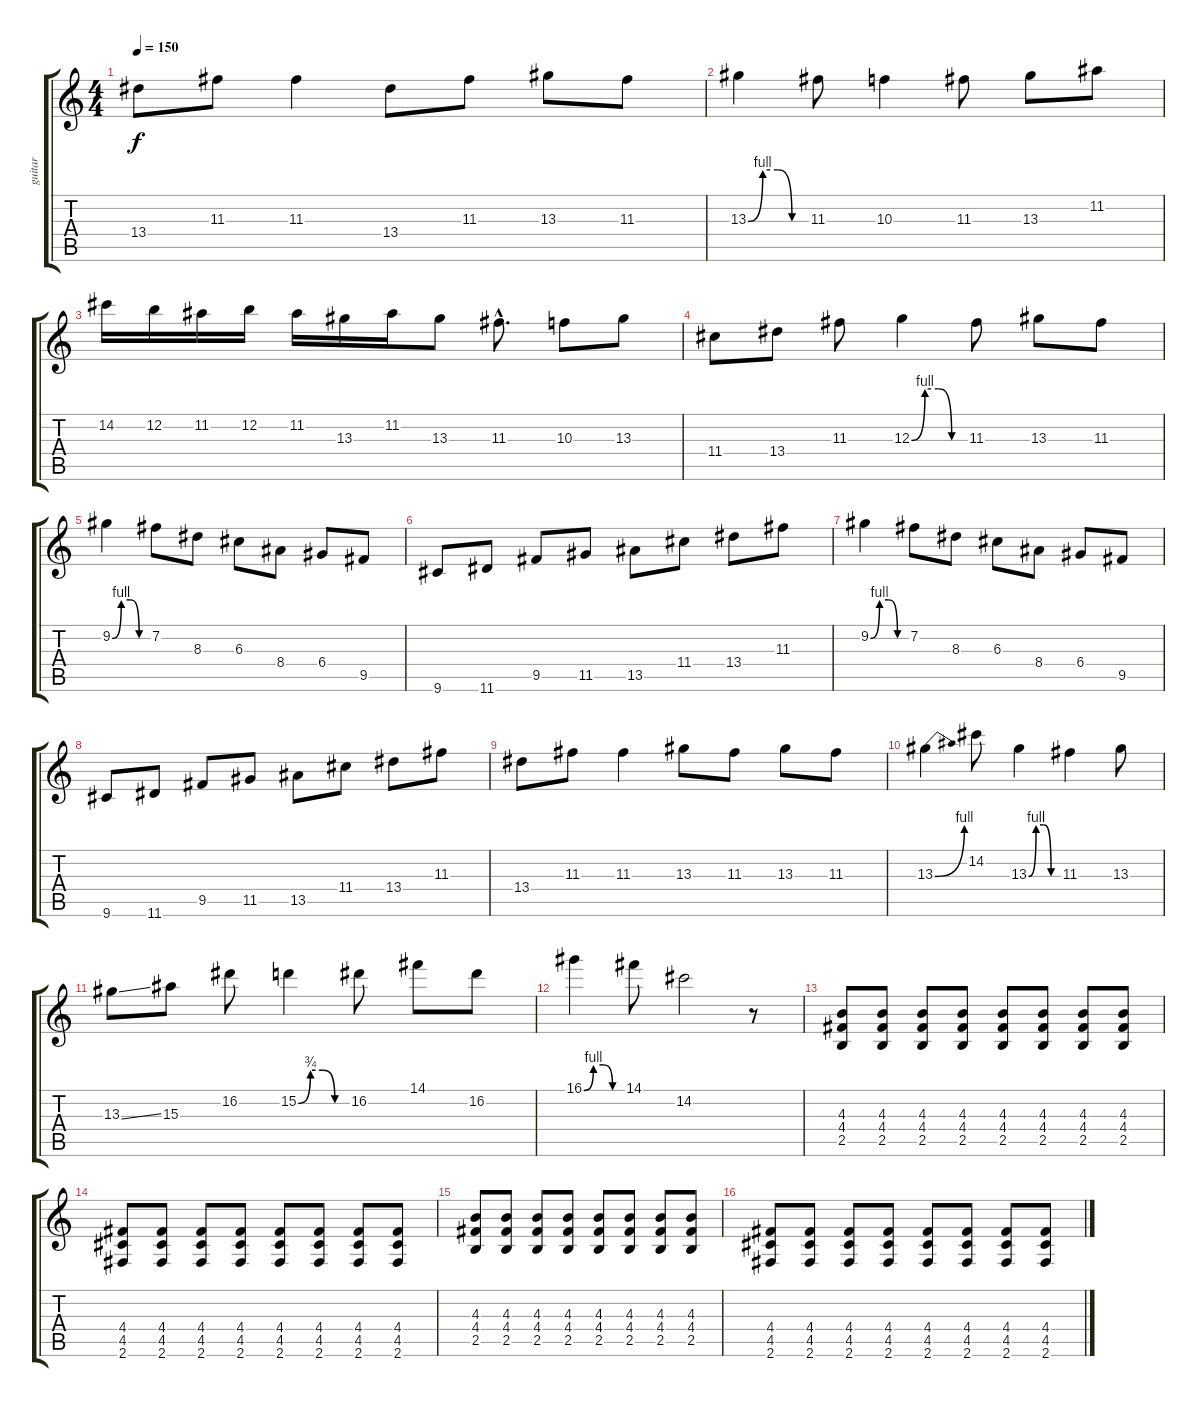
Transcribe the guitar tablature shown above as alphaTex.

\track ("guitar" "guitar") {instrument distortionguitar}
\staff {score tabs}
\tuning (E4 B3 G3 D3 A2 E2) {hide}
\ts (4 4)
\tempo 150
\clef g2
\ks c
13.4.8{dy f} 11.3.8 11.3.4 13.4.8 11.3.8 13.3.8 11.3.8 |
13.3{be (custom 0 0 15 4 30 4 45 0 60 0)}.4 11.3.8 10.3.4 11.3.8 13.3.8 11.2.8 |
14.2.16 12.2.16 11.2.16 12.2.16 11.2.16 13.3.16 11.2.16 13.3.8 11.3{hac}.8{d} 10.3.8 13.3.8 |
11.4.8 13.4.8 11.3.8 12.3{be (custom 0 0 15 4 30 4 45 0 60 0)}.4 11.3.8 13.3.8 11.3.8 |
9.2{be (custom 0 0 15 4 30 4 45 0 60 0)}.4 7.2.8 8.3.8 6.3.8 8.4.8 6.4.8 9.5.8 |
9.6.8 11.6.8 9.5.8 11.5.8 13.5.8 11.4.8 13.4.8 11.3.8 |
9.2{be (custom 0 0 15 4 30 4 45 0 60 0)}.4 7.2.8 8.3.8 6.3.8 8.4.8 6.4.8 9.5.8 |
9.6.8 11.6.8 9.5.8 11.5.8 13.5.8 11.4.8 13.4.8 11.3.8 |
13.4.8 11.3.8 11.3.4 13.3.8 11.3.8 13.3.8 11.3.8 |
13.3{be (bend 0 0 60 4)}.4 14.2.8 13.3{be (custom 0 0 15 4 30 4 45 0 60 0)}.4 11.3.4 13.3.8 |
13.3{ss}.8 15.3.8 16.2.8 15.2{be (custom 0 0 15 3 30 3 45 0 60 0)}.4 16.2.8 14.1.8 16.2.8 |
16.1{be (custom 0 0 15 4 30 4 45 0 60 0)}.4 14.1.8 14.2.2 r.8 |
(4.3 4.4 2.5).8 (4.3 4.4 2.5).8 (4.3 4.4 2.5).8 (4.3 4.4 2.5).8 (4.3 4.4 2.5).8 (4.3 4.4 2.5).8 (4.3 4.4 2.5).8 (4.3 4.4 2.5).8 |
(4.4 4.5 2.6).8 (4.4 4.5 2.6).8 (4.4 4.5 2.6).8 (4.4 4.5 2.6).8 (4.4 4.5 2.6).8 (4.4 4.5 2.6).8 (4.4 4.5 2.6).8 (4.4 4.5 2.6).8 |
(4.3 4.4 2.5).8 (4.3 4.4 2.5).8 (4.3 4.4 2.5).8 (4.3 4.4 2.5).8 (4.3 4.4 2.5).8 (4.3 4.4 2.5).8 (4.3 4.4 2.5).8 (4.3 4.4 2.5).8 |
(4.4 4.5 2.6).8 (4.4 4.5 2.6).8 (4.4 4.5 2.6).8 (4.4 4.5 2.6).8 (4.4 4.5 2.6).8 (4.4 4.5 2.6).8 (4.4 4.5 2.6).8 (4.4 4.5 2.6).8
